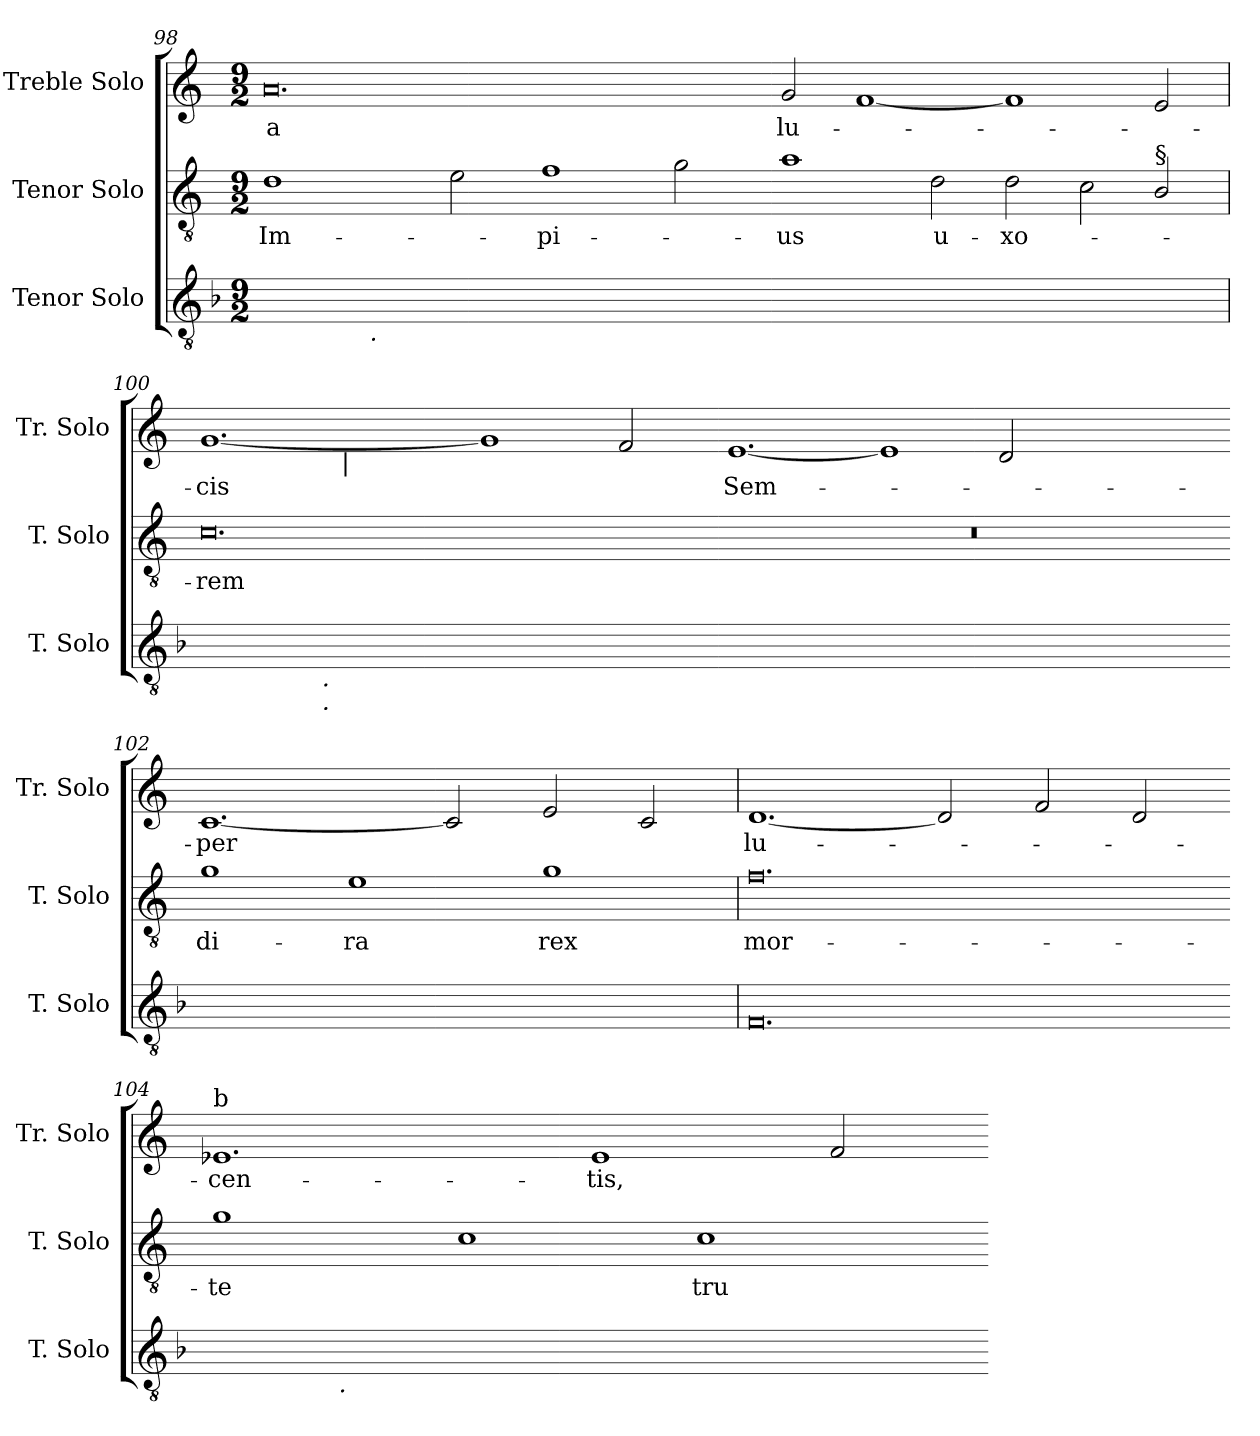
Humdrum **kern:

**kern	**kern	**text	**kern	**text
*part3	*part2	*part2	*part1	*part1
*staff3	*staff2	*staff2	*staff1	*staff1
*I"Tenor Solo	*I"Tenor Solo	*	*I"Treble Solo	*
*I'T. Solo	*I'T. Solo	*	*I'Tr. Solo	*
*clefGv2	*clefGv2	*	*clefG2	*
*ITrd7c12	*ITrd7c12	*	*	*
*k[b-]	*k[]	*	*k[]	*
*F:	*C:	*	*C:	*
*M9/2	*M9/2	*	*M9/2	*
=98	=98	=98	=98	=98
!	!	!LO:LY:b:color=#000000	!	!
!	!	!	!	!LO:LY:b:color=#000000
*^	*	*	*	*
[<0.DDiyy	4ryy	1Di	Im-	0.ai	-a
.	8ryy	.	.	.	.
.	32ryy	.	.	.	.
.	64ryy	.	.	.	.
.	512ryy	.	.	.	.
!	!LO:TX:b:i:t=.	!	!	!	!
.	1ryy	.	.	.	.
.	.	2Ei\	.	.	.
.	1ryy	.	.	.	.
!	!	!	!LO:LY:b:color=#000000	!	!
.	.	1Fi	-pi-	.	.
.	2ryy	.	.	.	.
.	.	2Gi\	.	.	.
.	16ryy	.	.	.	.
.	128..ryy	.	.	.	.
*v	*v	*	*	*	*
=99-	=99-	=99-	=99-	=99-
*^	*	*	*	*
!	!	!	!LO:LY:b:color=#000000	!	!
*v	*v	*	*	*	*
*^	*	*	*	*
!	!	!	!	!	!LO:LY:b:color=#000000
*v	*v	*	*	*	*
0.DDiyy]	1Ai	-us	2gi/	lu-
.	.	.	[<1fi	.
!	!	!LO:LY:b:color=#000000	!	!
.	2Di\	u-	.	.
!	!	!LO:LY:b:color=#000000	!	!
.	2Di\	-xo-	1fi]	.
.	2Ci\	.	.	.
!	!LO:TX:a:t=§	!	!	!
.	2BBi/	.	2ei/	.
=100	=100	=100	=100	=100
!	!	!LO:LY:b:color=#000000	!	!
!	!	!	!	!LO:LY:b:color=#000000
*^	*	*	*^	*
[<0.CCiyy	4ryy	0.Ci	-rem	[<1.gi	4ryy	-cis
.	8ryy	.	.	.	8ryy	.
.	16ryy	.	.	.	16ryy	.
.	64ryy	.	.	.	32ryy	.
.	256ryy	.	.	.	.	.
!	!LO:TX:b:i:t=.	!	!	!	!	!
!	!LO:TX:b:i:t=.	!	!	!	!	!
.	1ryy	.	.	.	.	.
.	.	.	.	.	64ryy	.
.	.	.	.	.	1024ryy	.
!	!	!	!	!	!LO:TX:b:i:t=|	!
.	.	.	.	.	1ryy	.
.	1ryy	.	.	.	.	.
.	.	.	.	.	1ryy	.
.	.	.	.	1gi]	.	.
.	2ryy	.	.	.	.	.
.	.	.	.	.	2ryy	.
.	.	.	.	2fi/	.	.
.	32ryy	.	.	.	.	.
.	.	.	.	.	128...ryy	.
.	128.ryy	.	.	.	.	.
=101-	=101-	=101-	=101-	=101-	=101-	=101-
!	!	!LO:N:vis=1	!	!	!	!
*v	*v	*	*	*v	*v	*
*^	*	*	*^	*
!	!	!	!	!	!	!LO:LY:b:color=#000000
*v	*v	*	*	*v	*v	*
0.CCiyy_<	2%9r	.	[<1.ei	Sem-
.	.	.	1ei]	.
.	.	.	2di/	.
1.ryy	.	.	1.ryy	.
=102-	=102-	=102-	=102-	=102-
!	!	!LO:LY:b:color=#000000	!	!
!	!	!	!	!LO:LY:b:color=#000000
0.CCiyy]	1Gi	di-	[<1.ci	-per
!	!	!LO:LY:b:color=#000000	!	!
.	1Ei	-ra	.	.
.	.	.	2ci/]	.
!	!	!LO:LY:b:color=#000000	!	!
.	1Gi	rex	2ei/	.
.	.	.	2ci/	.
!!LO:LB:g=z
=103	=103	=103	=103	=103
!	!	!LO:LY:b:color=#000000	!	!
!	!	!	!	!LO:LY:b:color=#000000
0.FFi	0.Fi	mor-	[<1.di	lu-
.	.	.	2di/]	.
.	.	.	2fi/	.
.	.	.	2di/	.
=104-	=104-	=104-	=104-	=104-
!	!	!LO:LY:b:color=#000000	!	!
!	!	!	!LO:TX:a:t=b	!
!	!	!	!	!LO:LY:b:color=#000000
*^	*	*	*	*
[<0.EE-iyy	4ryy	1Gi	-te	1.e-i	-cen-
.	8ryy	.	.	.	.
.	128.ryy	.	.	.	.
!	!LO:TX:b:i:t=.	!	!	!	!
.	1ryy	.	.	.	.
.	.	1Ci	.	.	.
.	1ryy	.	.	.	.
!	!	!	!	!	!LO:LY:b:color=#000000
.	.	.	.	1e-i	-tis,
!	!	!	!LO:LY:b:color=#000000	!	!
.	.	1Ci	tru-	.	.
.	2ryy	.	.	.	.
.	.	.	.	2fi/	.
.	16ryy	.	.	.	.
.	32ryy	.	.	.	.
.	64ryy	.	.	.	.
.	256ryy	.	.	.	.
*v	*v	*	*	*	*
=-	=-	=-	=-	=-
*-	*-	*-	*-	*-
